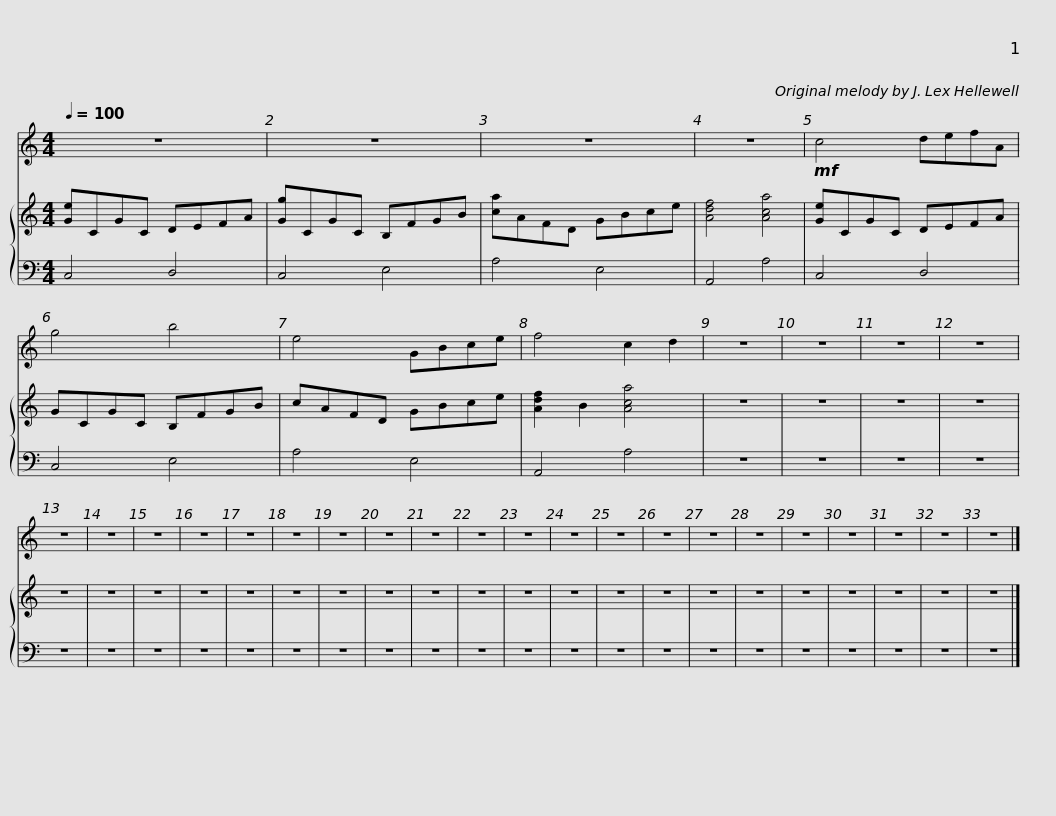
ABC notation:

X:1
%%score 1 { 2 | 3 }
L:1/8
Q:1/4=100
M:4/4
I:linebreak $
K:C
V:1 treble
V:2 treble
V:3 bass
V:1
 z8 | z8 | z8 | z8 |!mf! c4 defA |$ %5
 g4 b4 | e4 GBce | f4 c2 d2 | z8 | z8 | %10
 z8 | z8 | z8 | z8 | z8 | %15
 z8 | z8 |$ z8 | z8 | z8 | %20
 z8 | z8 | z8 | z8 | z8 | %25
 z8 | z8 | z8 | z8 | z8 | %30
 z8 | z8 | z8 |] %33
V:2
 [Ge]CGC DEFA | [Gg]CGC B,FGB | [ca]AFD GBce | [Adf]4 [Aca]4 | [Ge]CGC DEFA |$ %5
 GCGC B,FGB | cAFD GBce | [Adf]2 B2 [Aca]4 | z8 | z8 | %10
 z8 | z8 | z8 | z8 | z8 | %15
 z8 | z8 |$ z8 | z8 | z8 | %20
 z8 | z8 | z8 | z8 | z8 | %25
 z8 | z8 | z8 | z8 | z8 | %30
 z8 | z8 | z8 |] %33
V:3
 C,4 D,4 | C,4 E,4 | A,4 E,4 | A,,4 A,4 | C,4 D,4 |$ %5
 C,4 E,4 | A,4 E,4 | A,,4 A,4 | z8 | z8 | %10
 z8 | z8 | z8 | z8 | z8 | %15
 z8 | z8 |$ z8 | z8 | z8 | %20
 z8 | z8 | z8 | z8 | z8 | %25
 z8 | z8 | z8 | z8 | z8 | %30
 z8 | z8 | z8 |] %33
